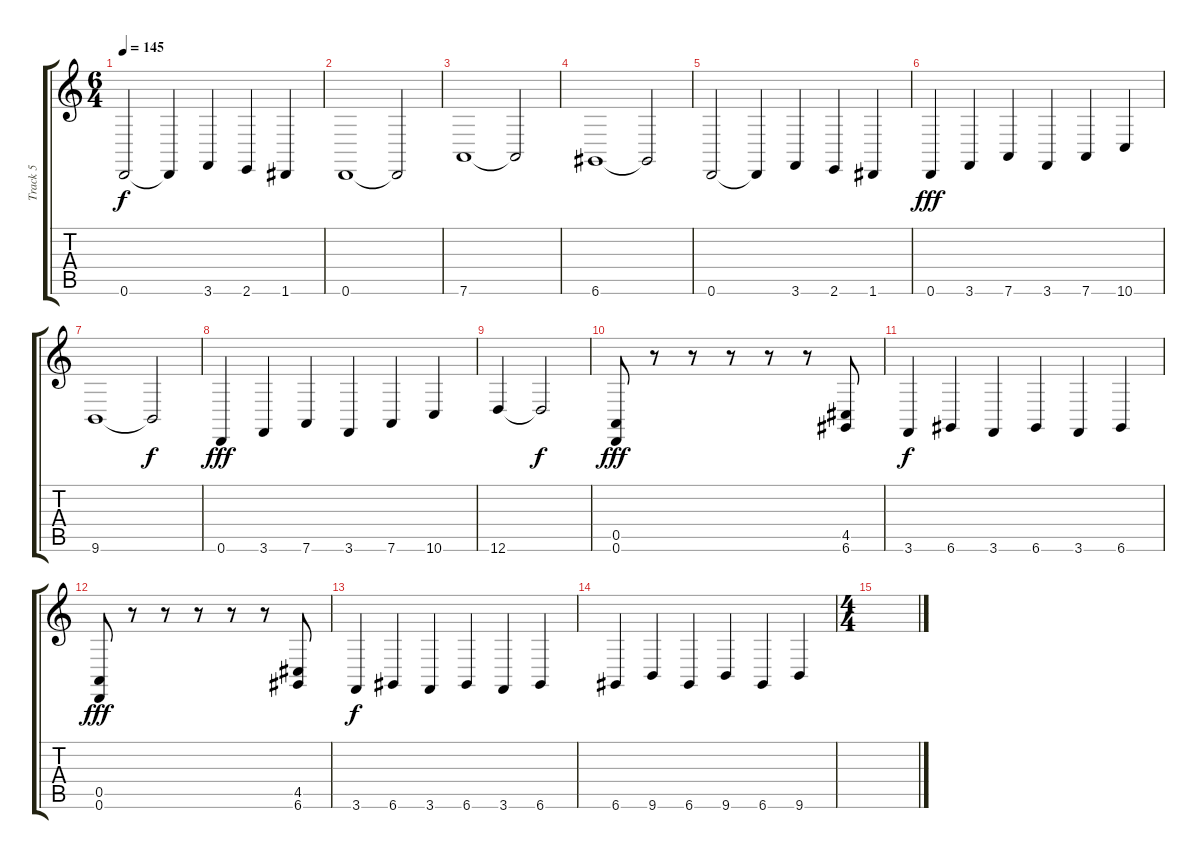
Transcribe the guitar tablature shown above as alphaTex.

\track ("Track 5" "Track 5") {instrument clarinet}
\staff {score tabs}
\tuning (E4 B3 G3 D3 A2 D2) {hide}
\ts (6 4)
\tempo 145
\clef g2
\ks c
0.6.2{dy f} 0.6{t}.4 3.6.4 2.6.4 1.6.4 |
0.6.1 0.6{t}.2 |
7.6.1 7.6{t}.2 |
6.6.1 6.6{t}.2 |
0.6.2 0.6{t}.4 3.6.4 2.6.4 1.6.4 |
0.6.4{dy fff} 3.6.4 7.6.4 3.6.4 7.6.4 10.6.4 |
9.6.1 9.6{t}.2{dy f} |
0.6.4{dy fff} 3.6.4 7.6.4 3.6.4 7.6.4 10.6.4 |
12.6.4 12.6{t}.2{dy f} |
(0.5 0.6).8{dy fff} r.8 r.8 r.8 r.8 r.8 (4.5 6.6).8 |
3.6.4{dy f} 6.6.4 3.6.4 6.6.4 3.6.4 6.6.4 |
(0.5 0.6).8{dy fff} r.8 r.8 r.8 r.8 r.8 (4.5 6.6).8 |
3.6.4{dy f} 6.6.4 3.6.4 6.6.4 3.6.4 6.6.4 |
6.6.4 9.6.4 6.6.4 9.6.4 6.6.4 9.6.4 |
\ts (4 4)
